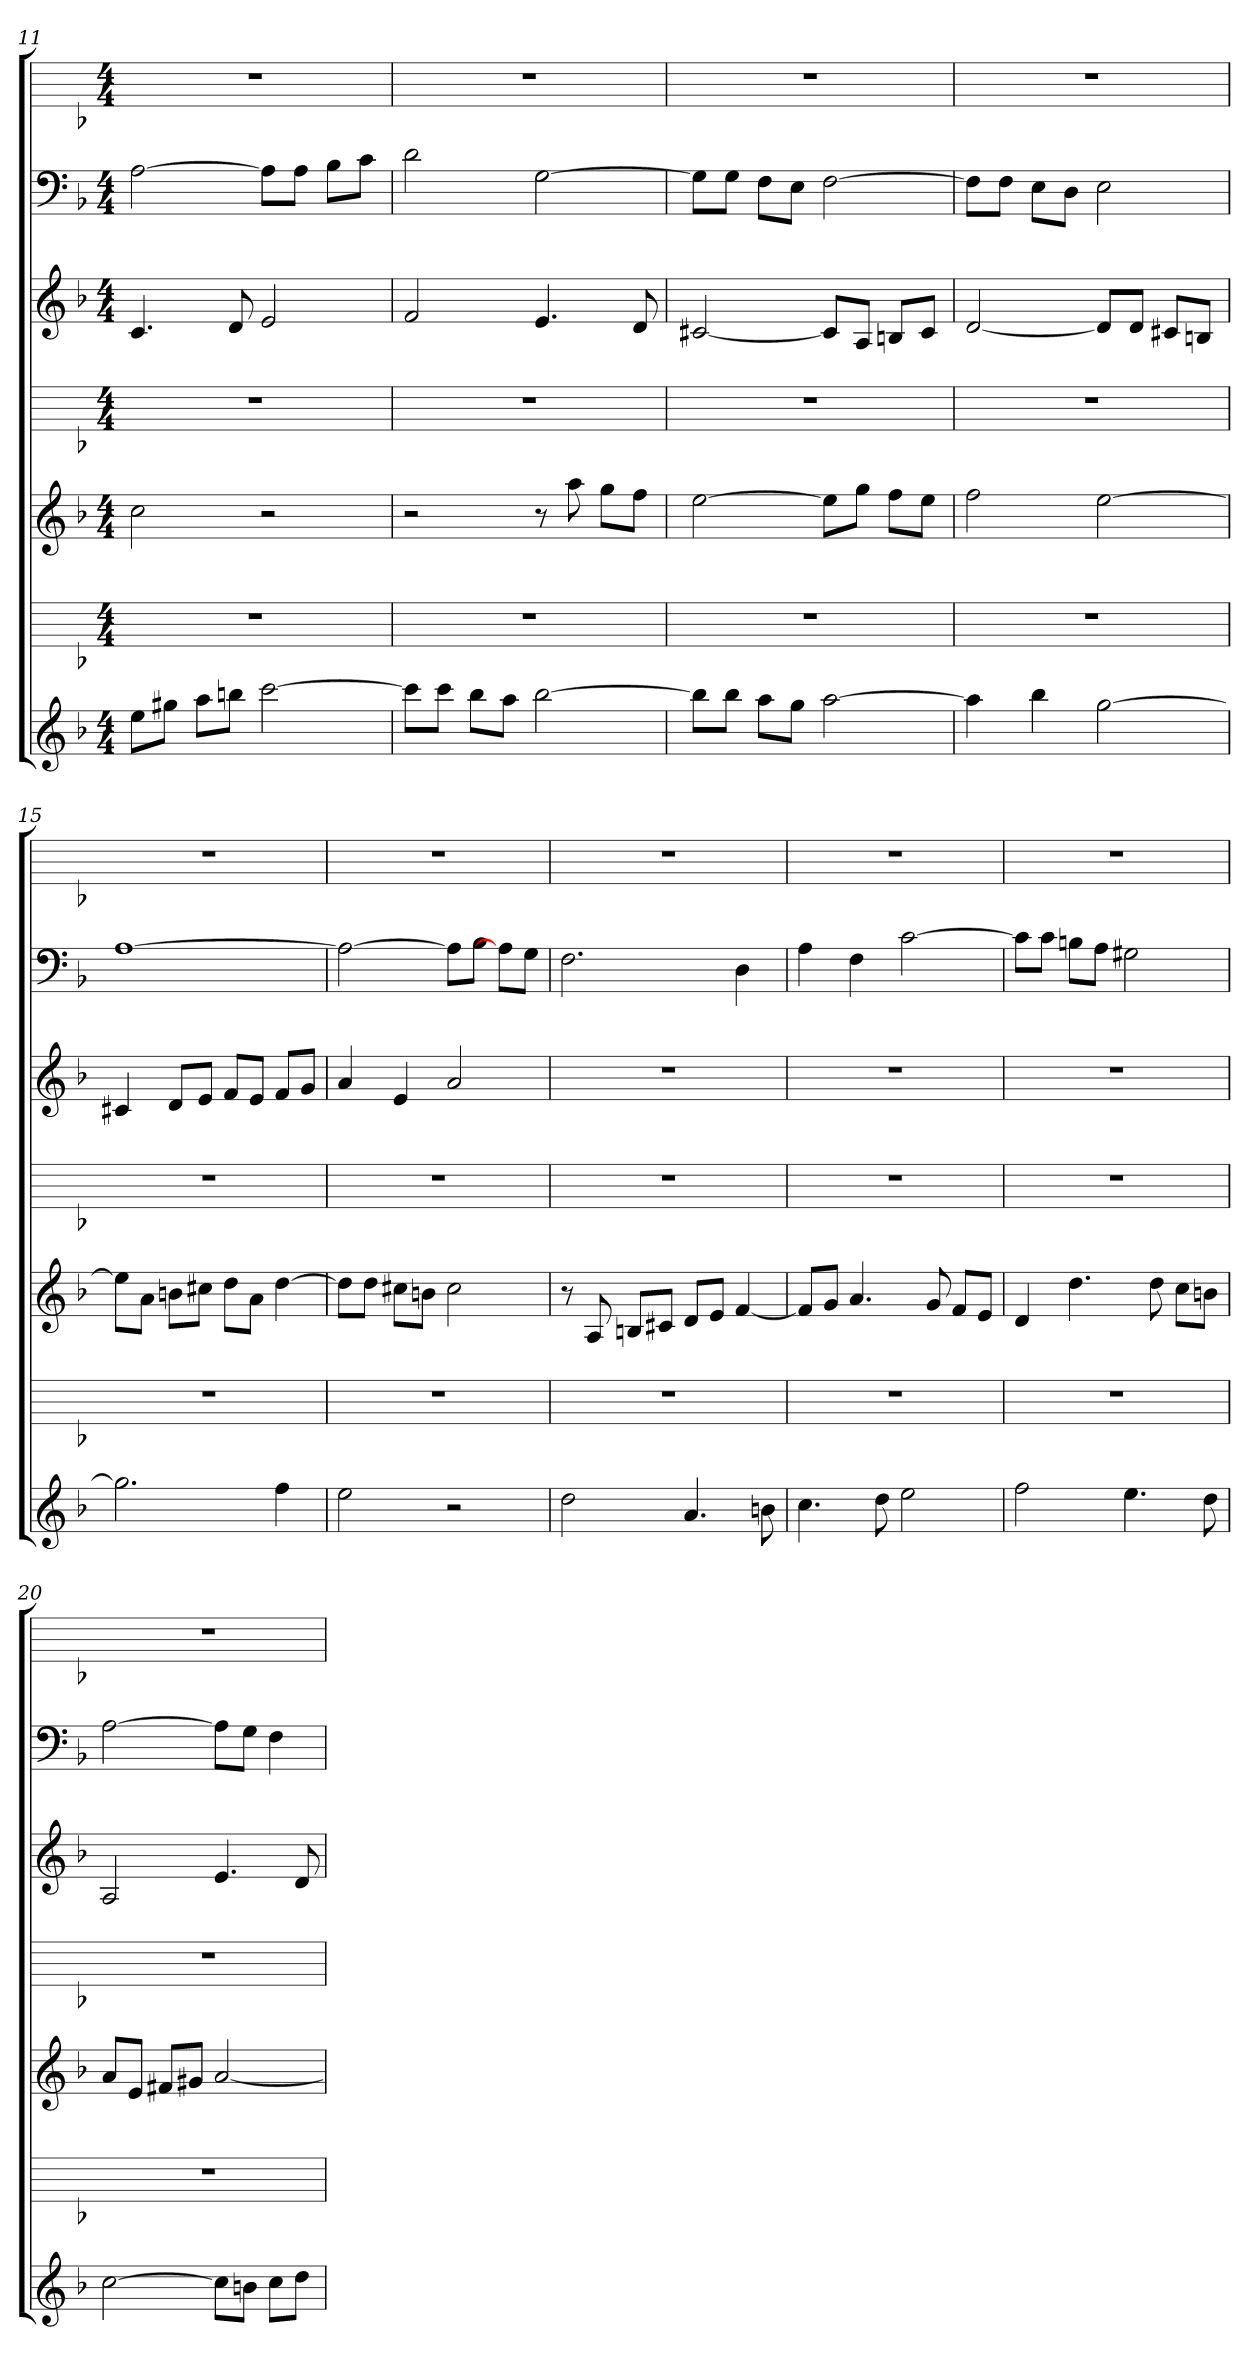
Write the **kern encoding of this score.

**kern	**kern	**kern	**kern	**kern	**kern	**kern
*part7	*part6	*part5	*part4	*part3	*part2	*part1
*staff7	*staff6	*staff5	*staff4	*staff3	*staff2	*staff1
*k[b-]	*k[b-]	*k[b-]	*k[b-]	*k[b-]	*k[b-]	*k[b-]
*d:	*d:	*d:	*d:	*d:	*d:	*d:
*M4/4	*M4/4	*M4/4	*M4/4	*M4/4	*M4/4	*M4/4
=11	=11	=11	=11	=11	=11	=11
8eeL	1r	2cc	1r	4.c	[2A	1r
8gg#XJ	.	.	.	.	.	.
8aaL	.	.	.	.	.	.
8bbnJ	.	.	.	8d	.	.
[2ccc	.	2r	.	2e	8AL]	.
.	.	.	.	.	8AJ	.
.	.	.	.	.	8B-L	.
.	.	.	.	.	8cJ	.
=12	=12	=12	=12	=12	=12	=12
8cccL]	1r	2r	1r	2f	2d	1r
8cccJ	.	.	.	.	.	.
8bb-L	.	.	.	.	.	.
8aaJ	.	.	.	.	.	.
[2bb-	.	8r	.	4.e	[2G	.
.	.	8aa	.	.	.	.
.	.	8ggL	.	.	.	.
.	.	8ffJ	.	8d	.	.
=13	=13	=13	=13	=13	=13	=13
8bb-L]	1r	[2ee	1r	[2c#X	8GL]	1r
8bb-J	.	.	.	.	8GJ	.
8aaL	.	.	.	.	8FL	.
8ggJ	.	.	.	.	8EJ	.
[2aa	.	8eeL]	.	8c#L]	[2F	.
.	.	8ggJ	.	8AJ	.	.
.	.	8ffL	.	8BnL	.	.
.	.	8eeJ	.	8c#J	.	.
=14	=14	=14	=14	=14	=14	=14
4aa]	1r	2ff	1r	[2d	8FL]	1r
.	.	.	.	.	8FJ	.
4bb-	.	.	.	.	8EL	.
.	.	.	.	.	8DJ	.
[2gg	.	[2ee	.	8dL]	2E	.
.	.	.	.	8dJ	.	.
.	.	.	.	8c#XL	.	.
.	.	.	.	8BnJ	.	.
=15	=15	=15	=15	=15	=15	=15
2.gg]	1r	8eeL]	1r	4c#X	[1A	1r
.	.	8aJ	.	.	.	.
.	.	8bnL	.	8dL	.	.
.	.	8cc#XJ	.	8eJ	.	.
.	.	8ddL	.	8fL	.	.
.	.	8aJ	.	8eJ	.	.
4ff	.	[4dd	.	8fL	.	.
.	.	.	.	8gJ	.	.
=16	=16	=16	=16	=16	=16	=16
2ee	1r	8ddL]	1r	4a	2A_	1r
.	.	8ddJ	.	.	.	.
.	.	8cc#XL	.	4e	.	.
.	.	8bnJ	.	.	.	.
2r	.	2cc#	.	2a	8AL]	.
.	.	.	.	.	8B-J	.
.	.	.	.	.	8AL]	.
.	.	.	.	.	8GJ	.
=17	=17	=17	=17	=17	=17	=17
2dd	1r	8r	1r	1r	2.F	1r
.	.	8A	.	.	.	.
.	.	8BnL	.	.	.	.
.	.	8c#XJ	.	.	.	.
4.a	.	8dL	.	.	.	.
.	.	8eJ	.	.	.	.
.	.	[4f	.	.	4D	.
8bn	.	.	.	.	.	.
=18	=18	=18	=18	=18	=18	=18
4.cc	1r	8fL]	1r	1r	4A	1r
.	.	8gJ	.	.	.	.
.	.	4.a	.	.	4F	.
8dd	.	.	.	.	.	.
2ee	.	.	.	.	[2c	.
.	.	8g	.	.	.	.
.	.	8fL	.	.	.	.
.	.	8eJ	.	.	.	.
=19	=19	=19	=19	=19	=19	=19
2ff	1r	4d	1r	1r	8cL]	1r
.	.	.	.	.	8cJ	.
.	.	4.dd	.	.	8BnL	.
.	.	.	.	.	8AJ	.
4.ee	.	.	.	.	2G#X	.
.	.	8dd	.	.	.	.
.	.	8ccL	.	.	.	.
8dd	.	8bnJ	.	.	.	.
=20	=20	=20	=20	=20	=20	=20
[2cc	1r	8aL	1r	2A	[2A	1r
.	.	8eJ	.	.	.	.
.	.	8f#XL	.	.	.	.
.	.	8g#XJ	.	.	.	.
8ccL]	.	[2a	.	4.e	8AL]	.
8bnJ	.	.	.	.	8GJ	.
8ccL	.	.	.	.	4F	.
8ddJ	.	.	.	8d	.	.
=	=	=	=	=	=	=
*-	*-	*-	*-	*-	*-	*-
